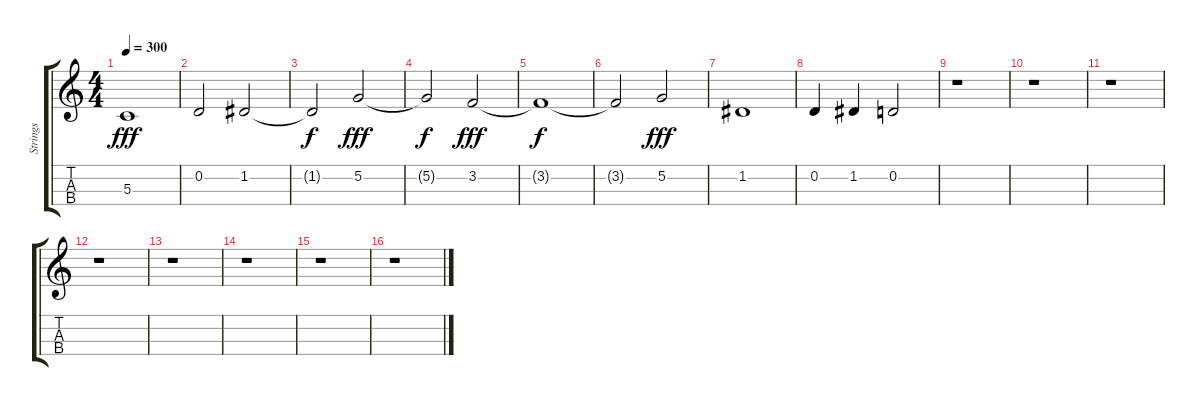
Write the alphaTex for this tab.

\track ("Strings" "Strings") {instrument stringensemble1}
\staff {score tabs}
\tuning (A4 D4 G3 C3) {hide}
\ts (4 4)
\tempo 300
\clef g2
\ks c
5.3.1{dy fff} |
0.2.2 1.2.2 |
1.2{t}.2{dy f} 5.2.2{dy fff} |
5.2{t}.2{dy f} 3.2.2{dy fff} |
3.2{t}.1{dy f} |
3.2{t}.2 5.2.2{dy fff} |
1.2.1 |
0.2.4 1.2.4 0.2.2 |
r.1 |
r.1 |
r.1 |
r.1 |
r.1 |
r.1 |
r.1 |
r.1
